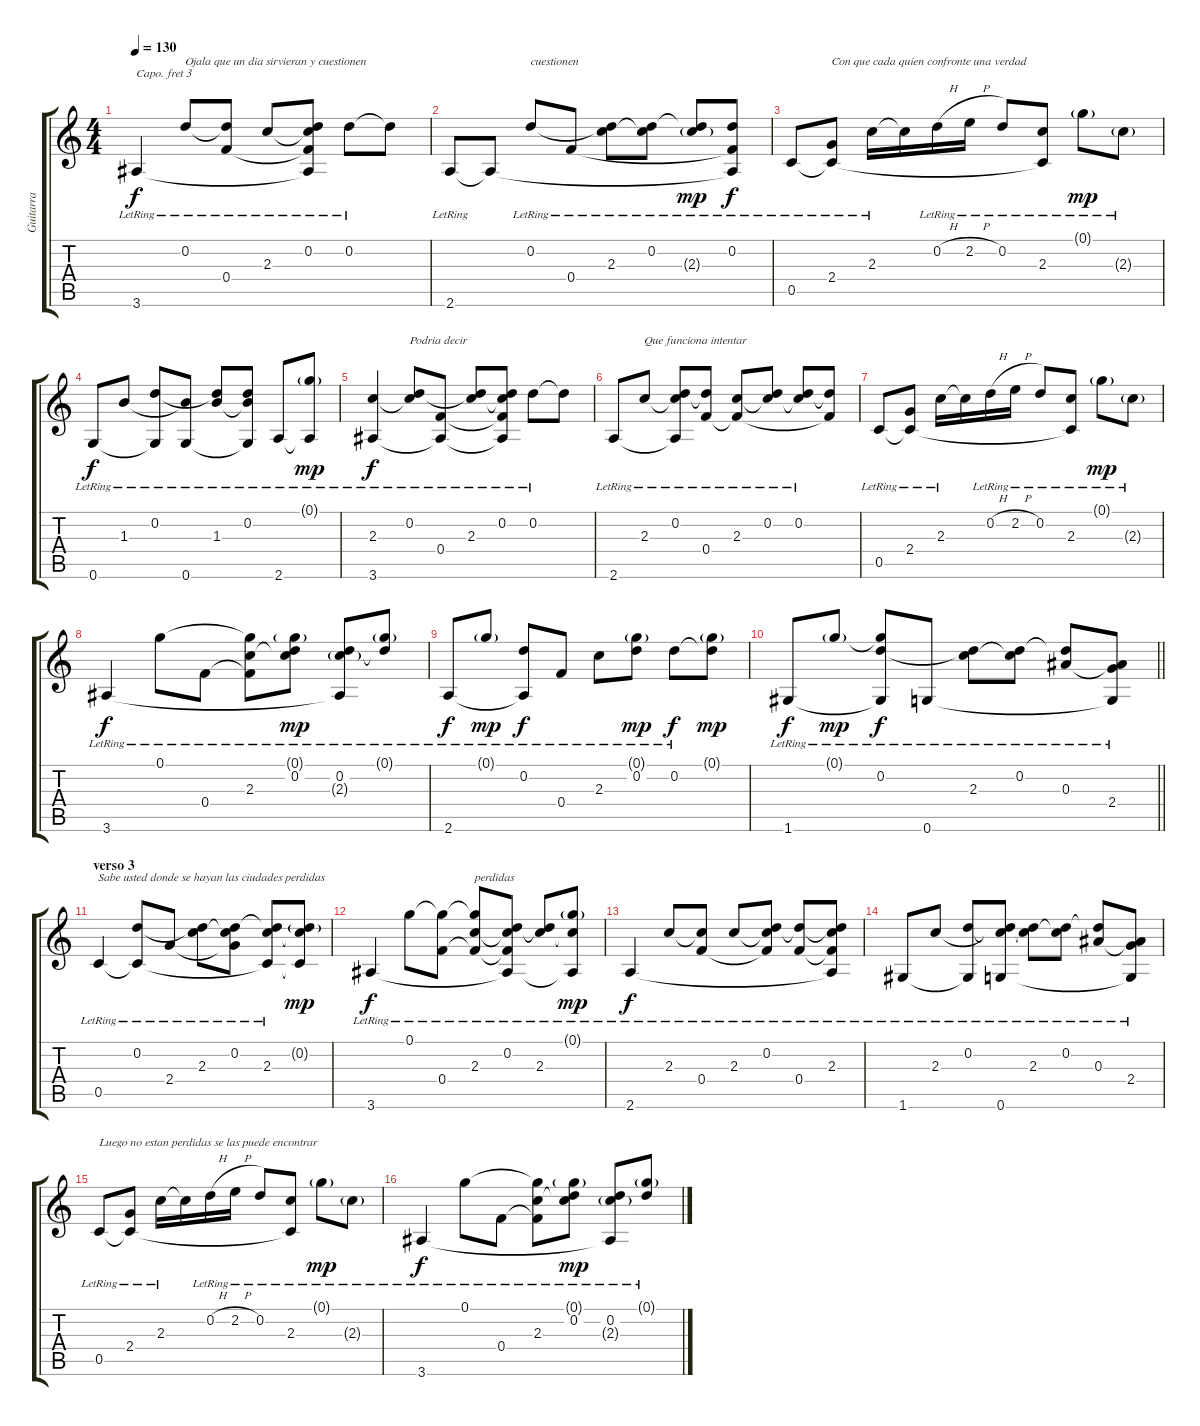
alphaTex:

\track ("Guitarra" "Guitarra") {instrument acousticguitarnylon}
\staff {score tabs}
\capo 3
\tuning (E4 B3 G3 D3 A2 E2) {hide}
\ts (4 4)
\tempo 130
\clef g2
\ks c
3.6{lr}.4{dy f} 0.2{lr}.8{txt "Ojala que un dia sirvieran y cuestionen"} (0.2{t} 0.4{lr}).8 2.3{lr}.8 (0.2{lr} 2.3{t} 0.4{t} 3.6{t}).8 0.2{lr}.8 0.2{t}.8 |
2.6{lr}.8 2.6{t}.8 0.2{lr}.8{txt "cuestionen"} 0.4{lr}.8 (0.2{t} 2.3{lr}).8 (0.2{lr} 2.3{t}).8 (0.2{t} 2.3{g lr}).8{dy mp} (0.2{lr} 0.4{t} 2.6{t}).8{dy f} |
0.5{lr}.8 (2.4{lr} 0.5{t}).8{txt "Con que cada quien confronte una verdad"} 2.3{lr}.16 2.3{t}.16 0.2{h lr}.16 2.2{h lr}.16 0.2{lr}.8 (2.3{lr} 0.5{t}).8 0.1{g lr}.8{dy mp} 2.3{g lr}.8 |
0.6{lr}.8{dy f} 1.3{lr}.8 (0.2{lr} 0.6{t}).8 (1.3{t} 0.6{lr}).8 (0.2{t} 1.3{lr}).8 (0.2{lr} 1.3{t} 0.6{t}).8 2.6{lr}.8 (0.1{g lr} 2.6{t}).8{dy mp} |
(2.3{lr} 3.6{lr}).4{dy f} (0.2{lr} 2.3{t}).8{txt "Podria decir"} (0.4{lr} 3.6{t}).8 (0.2{t} 2.3{lr}).8 (0.2{lr} 2.3{t} 0.4{t} 3.6{t}).8 0.2{lr}.8 0.2{t}.8 |
2.6{lr}.8 2.3{lr}.8{txt "Que funciona intentar"} (0.2{lr} 2.3{t} 2.6{t}).8 (0.2{t} 0.4{lr}).8 (2.3{lr} 0.4{t}).8 (0.2{lr} 2.3{t}).8 (0.2{lr} 2.3{t}).8 (0.2{t} 0.4{t}).8 |
0.5{lr}.8 (2.4{lr} 0.5{t}).8 2.3{lr}.16 2.3{t}.16 0.2{h lr}.16 2.2{h lr}.16 0.2{lr}.8 (2.3{lr} 0.5{t}).8 0.1{g lr}.8{dy mp} 2.3{g lr}.8 |
3.6{lr}.4{dy f} 0.1{lr}.8 0.4{lr}.8 (0.1{t} 2.3{lr} 0.4{t}).8 (0.1{g} 0.2{lr} 2.3{t}).8{dy mp} (0.2 2.3{g lr} 3.6{t}).8 (0.1{g lr} 0.2{t}).8 |
2.6{lr}.8{dy f} 0.1{g lr}.8{dy mp} (0.2{lr} 2.6{t}).8{dy f} 0.4{lr}.8 2.3{lr}.8 (0.1{g} 0.2{lr}).8{dy mp} 0.2{lr}.8{dy f} (0.1{g} 0.2{t}).8{dy mp} |
\barLineRight lightlight
1.6{lr}.8{dy f} 0.1{g lr}.8{dy mp} (0.1{t} 0.2{lr} 1.6{t}).8{dy f} 0.6{lr}.8 (0.2{t} 2.3{lr}).8 (0.2{lr} 2.3{t}).8 (0.2{t} 0.3{lr}).8 (0.3{t} 2.4{lr} 0.6{t}).8 |
\section ("" "verso 3")
0.5{lr}.4{txt "Sabe usted donde se hayan las ciudades perdidas"} (0.2{lr} 0.5{t}).8 2.4{lr}.8 (0.2{t} 2.3{lr}).8 (0.2{lr} 2.3{t} 2.4{t}).8 (0.2{t} 2.3{lr} 0.5{t}).8 (0.2{g} 2.3{t} 0.5{t}).8{dy mp} |
3.6{lr}.4{dy f} 0.1{lr}.8 (0.1{t} 0.4{lr}).8 (0.1{t} 2.3{lr} 0.4{t}).8{txt "perdidas"} (0.2{lr} 2.3{t} 0.4{t} 3.6{t}).8 (0.2{t} 2.3{lr}).8 (0.1{g lr} 2.3{t} 3.6{t}).8{dy mp} |
2.6{lr}.4{dy f} 2.3{lr}.8 (2.3{t} 0.4{lr}).8 2.3{lr}.8 (0.2{lr} 2.3{t} 0.4{t}).8 (0.2{t} 0.4{lr}).8 (0.2{t} 2.3{lr} 0.4{t} 2.6{t}).8 |
1.6{lr}.8 2.3{lr}.8 (0.2{lr} 1.6{t}).8 (0.2{t} 2.3{t} 0.6{lr}).8 (0.2{t} 2.3{lr}).8 (0.2{lr} 2.3{t}).8 (0.2{t} 0.3{lr}).8 (0.3{t} 2.4{lr} 0.6{t}).8 |
0.5{lr}.8{txt "Luego no estan perdidas se las puede encontrar"} (2.4{lr} 0.5{t}).8 2.3{lr}.16 2.3{t}.16 0.2{h lr}.16 2.2{h lr}.16 0.2{lr}.8 (2.3{lr} 0.5{t}).8 0.1{g lr}.8{dy mp} 2.3{g lr}.8 |
3.6{lr}.4{dy f} 0.1{lr}.8 0.4{lr}.8 (0.1{t} 2.3{lr} 0.4{t}).8 (0.1{g} 0.2{lr} 2.3{t}).8{dy mp} (0.2 2.3{g lr} 3.6{t}).8 (0.1{g lr} 0.2{t}).8
